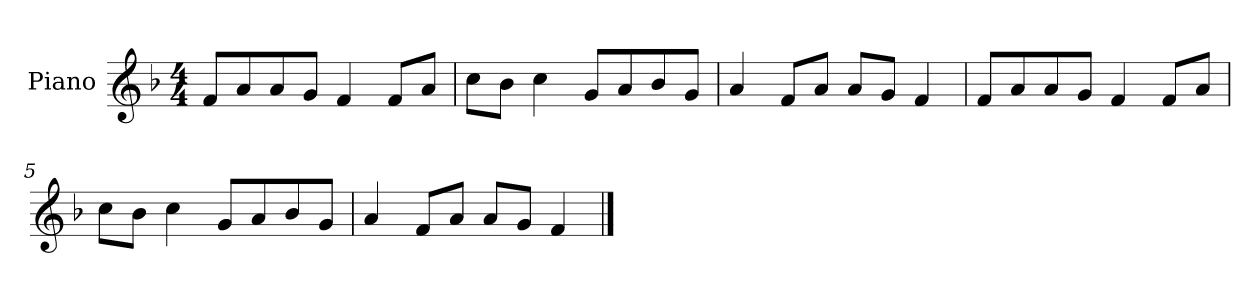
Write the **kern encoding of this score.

**kern
*part1
*staff1
*I"Piano
*I'P-no
*clefG2
*k[b-]
*M4/4
*MM90
=1
8f/L
8a/
8a/
8g/J
4f/
8f/L
8a/J
=2
8cc\L
8b-\J
4cc\
8g/L
8a/
8b-/
8g/J
=3
4a/
8f/L
8a/J
8a/L
8g/J
4f/
=4
8f/L
8a/
8a/
8g/J
4f/
8f/L
8a/J
=5
8cc\L
8b-\J
4cc\
8g/L
8a/
8b-/
8g/J
!!LO:LB:g=z
=6
4a/
8f/L
8a/J
8a/L
8g/J
4f/
==
*-
